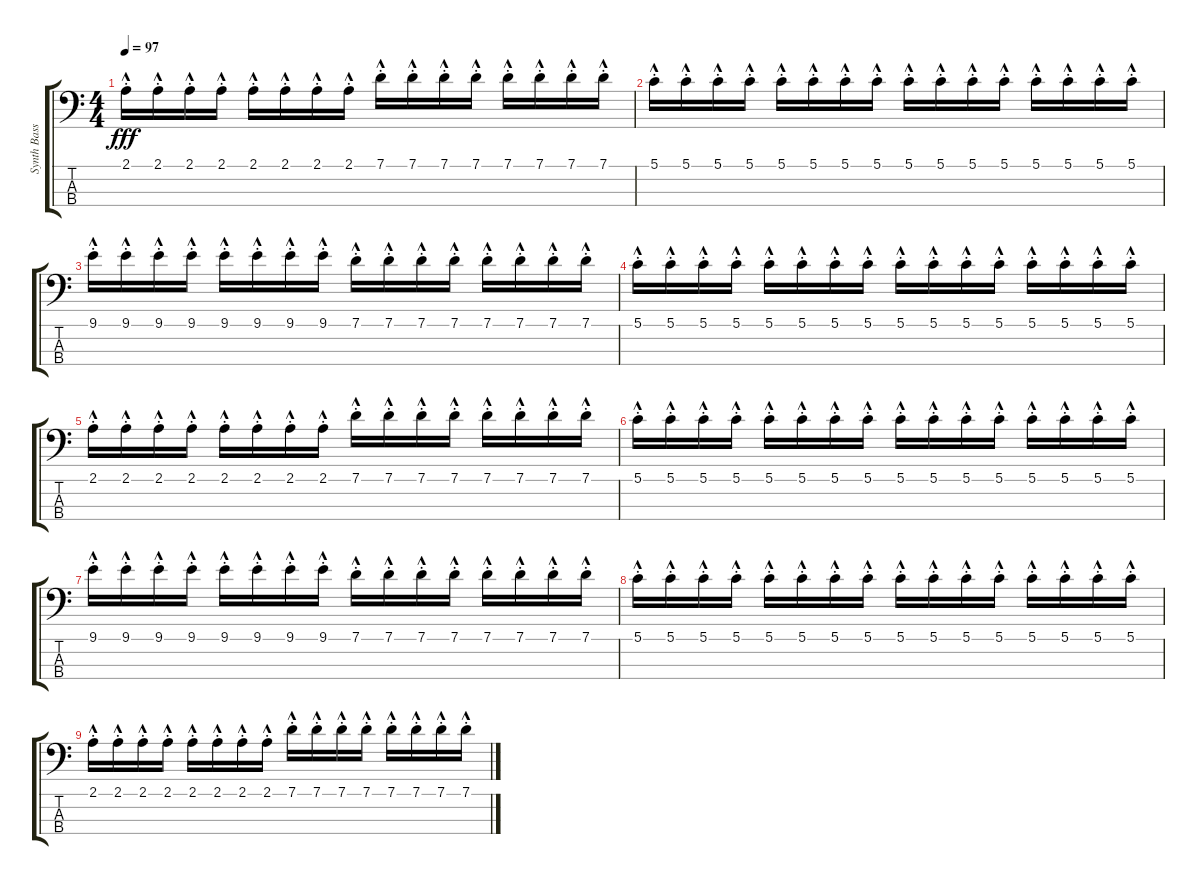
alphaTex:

\track ("Synth Bass" "Synth Bass") {instrument fretlessbass}
\staff {score tabs}
\tuning (G2 D2 A1 E1) {hide}
\ts (4 4)
\tempo 97
\clef f4
\ks c
2.1{hac st}.16{dy fff} 2.1{hac st}.16 2.1{hac st}.16 2.1{hac st}.16 2.1{hac st}.16 2.1{hac st}.16 2.1{hac st}.16 2.1{hac st}.16 7.1{hac st}.16 7.1{hac st}.16 7.1{hac st}.16 7.1{hac st}.16 7.1{hac st}.16 7.1{hac st}.16 7.1{hac st}.16 7.1{hac st}.16 |
5.1{hac st}.16 5.1{hac st}.16 5.1{hac st}.16 5.1{hac st}.16 5.1{hac st}.16 5.1{hac st}.16 5.1{hac st}.16 5.1{hac st}.16 5.1{hac st}.16 5.1{hac st}.16 5.1{hac st}.16 5.1{hac st}.16 5.1{hac st}.16 5.1{hac st}.16 5.1{hac st}.16 5.1{hac st}.16 |
9.1{hac st}.16 9.1{hac st}.16 9.1{hac st}.16 9.1{hac st}.16 9.1{hac st}.16 9.1{hac st}.16 9.1{hac st}.16 9.1{hac st}.16 7.1{hac st}.16 7.1{hac st}.16 7.1{hac st}.16 7.1{hac st}.16 7.1{hac st}.16 7.1{hac st}.16 7.1{hac st}.16 7.1{hac st}.16 |
5.1{hac st}.16 5.1{hac st}.16 5.1{hac st}.16 5.1{hac st}.16 5.1{hac st}.16 5.1{hac st}.16 5.1{hac st}.16 5.1{hac st}.16 5.1{hac st}.16 5.1{hac st}.16 5.1{hac st}.16 5.1{hac st}.16 5.1{hac st}.16 5.1{hac st}.16 5.1{hac st}.16 5.1{hac st}.16 |
2.1{hac st}.16 2.1{hac st}.16 2.1{hac st}.16 2.1{hac st}.16 2.1{hac st}.16 2.1{hac st}.16 2.1{hac st}.16 2.1{hac st}.16 7.1{hac st}.16 7.1{hac st}.16 7.1{hac st}.16 7.1{hac st}.16 7.1{hac st}.16 7.1{hac st}.16 7.1{hac st}.16 7.1{hac st}.16 |
5.1{hac st}.16 5.1{hac st}.16 5.1{hac st}.16 5.1{hac st}.16 5.1{hac st}.16 5.1{hac st}.16 5.1{hac st}.16 5.1{hac st}.16 5.1{hac st}.16 5.1{hac st}.16 5.1{hac st}.16 5.1{hac st}.16 5.1{hac st}.16 5.1{hac st}.16 5.1{hac st}.16 5.1{hac st}.16 |
9.1{hac st}.16 9.1{hac st}.16 9.1{hac st}.16 9.1{hac st}.16 9.1{hac st}.16 9.1{hac st}.16 9.1{hac st}.16 9.1{hac st}.16 7.1{hac st}.16 7.1{hac st}.16 7.1{hac st}.16 7.1{hac st}.16 7.1{hac st}.16 7.1{hac st}.16 7.1{hac st}.16 7.1{hac st}.16 |
5.1{hac st}.16 5.1{hac st}.16 5.1{hac st}.16 5.1{hac st}.16 5.1{hac st}.16 5.1{hac st}.16 5.1{hac st}.16 5.1{hac st}.16 5.1{hac st}.16 5.1{hac st}.16 5.1{hac st}.16 5.1{hac st}.16 5.1{hac st}.16 5.1{hac st}.16 5.1{hac st}.16 5.1{hac st}.16 |
2.1{hac st}.16 2.1{hac st}.16 2.1{hac st}.16 2.1{hac st}.16 2.1{hac st}.16 2.1{hac st}.16 2.1{hac st}.16 2.1{hac st}.16 7.1{hac st}.16 7.1{hac st}.16 7.1{hac st}.16 7.1{hac st}.16 7.1{hac st}.16 7.1{hac st}.16 7.1{hac st}.16 7.1{hac st}.16
